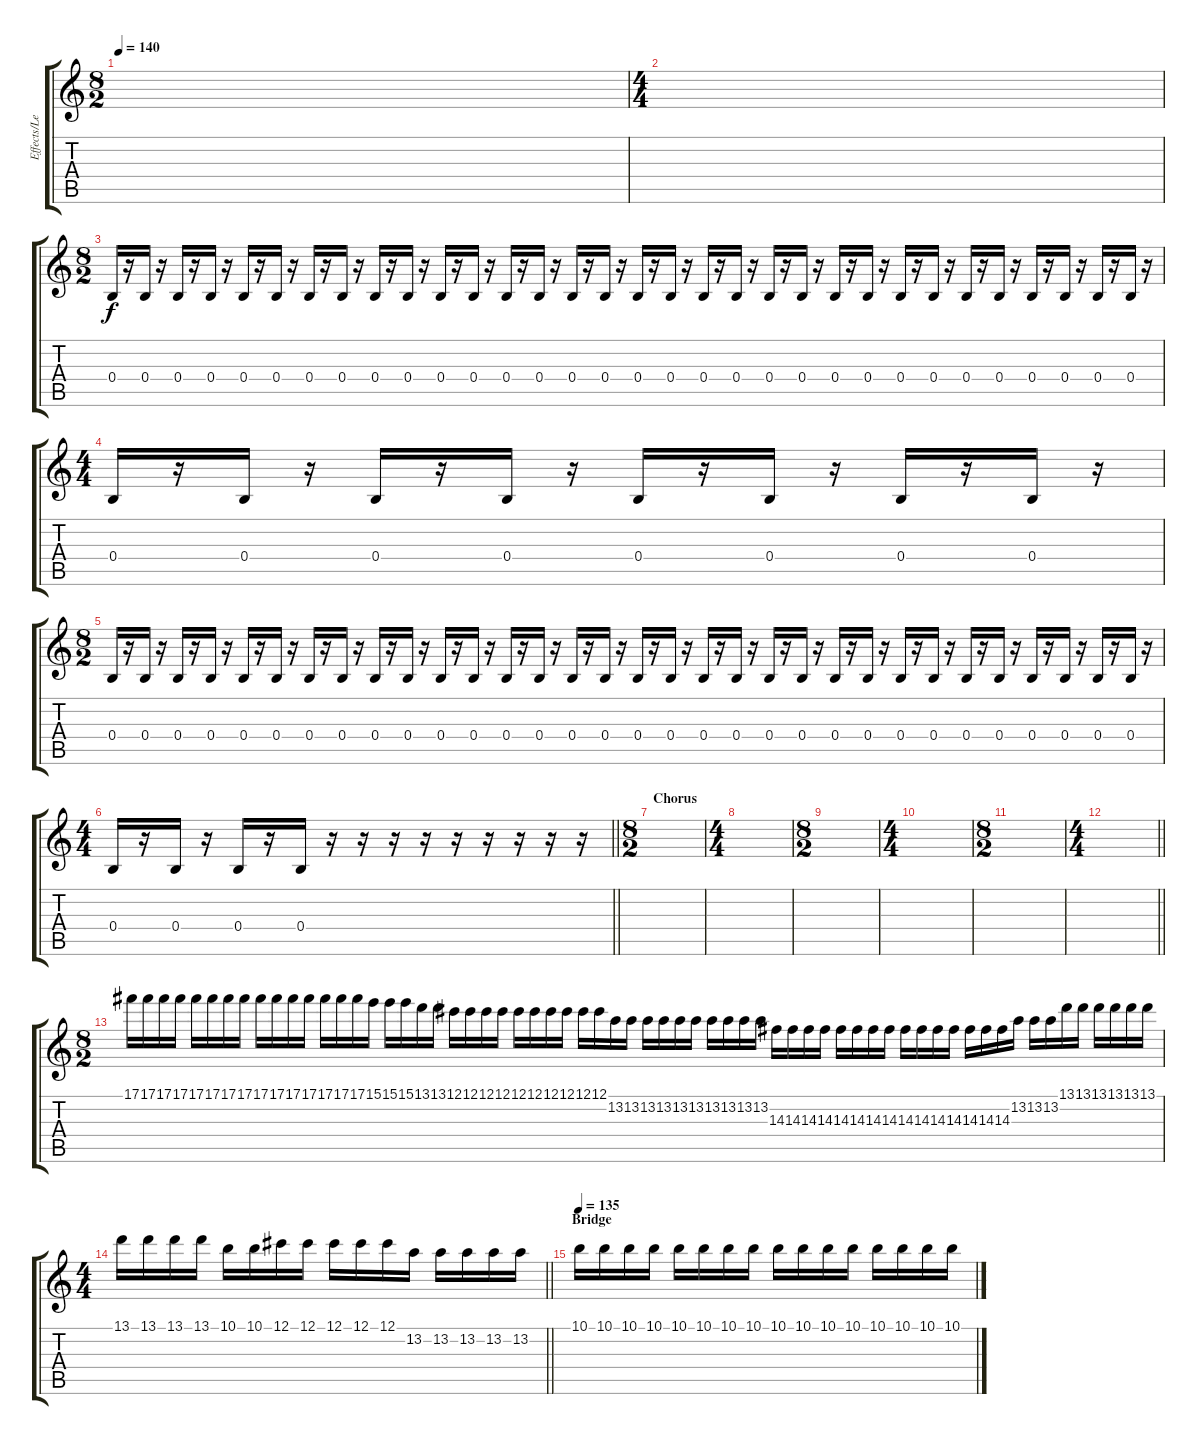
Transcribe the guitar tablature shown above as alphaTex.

\track ("Effects/Leads" "Effects/Le") {instrument distortionguitar}
\staff {score tabs}
\tuning (Db4 Ab3 E3 B2 Gb2 B1) {hide}
\ts (8 2)
\tempo 140
\clef g2
\ks c
|
\ts (4 4)
|
\ts (8 2)
0.4.16{volume 7 balance 0} r.16 0.4.16 r.16 0.4.16 r.16 0.4.16 r.16 0.4.16 r.16 0.4.16 r.16 0.4.16 r.16 0.4.16 r.16 0.4.16 r.16 0.4.16 r.16 0.4.16 r.16 0.4.16 r.16 0.4.16 r.16 0.4.16 r.16 0.4.16 r.16 0.4.16 r.16 0.4.16 r.16 0.4.16 r.16 0.4.16 r.16 0.4.16 r.16 0.4.16 r.16 0.4.16 r.16 0.4.16 r.16 0.4.16 r.16 0.4.16 r.16 0.4.16 r.16 0.4.16 r.16 0.4.16 r.16 0.4.16 r.16 0.4.16 r.16 0.4.16 r.16 0.4.16 r.16 |
\ts (4 4)
0.4.16 r.16 0.4.16 r.16 0.4.16 r.16 0.4.16 r.16 0.4.16 r.16 0.4.16 r.16 0.4.16 r.16 0.4.16 r.16 |
\ts (8 2)
0.4.16 r.16 0.4.16 r.16 0.4.16 r.16 0.4.16 r.16 0.4.16 r.16 0.4.16 r.16 0.4.16 r.16 0.4.16 r.16 0.4.16 r.16 0.4.16 r.16 0.4.16 r.16 0.4.16 r.16 0.4.16 r.16 0.4.16 r.16 0.4.16 r.16 0.4.16 r.16 0.4.16 r.16 0.4.16 r.16 0.4.16 r.16 0.4.16 r.16 0.4.16 r.16 0.4.16 r.16 0.4.16 r.16 0.4.16 r.16 0.4.16 r.16 0.4.16 r.16 0.4.16 r.16 0.4.16 r.16 0.4.16 r.16 0.4.16 r.16 0.4.16 r.16 0.4.16 r.16 |
\ts (4 4)
\barLineRight lightlight
0.4.16 r.16 0.4.16 r.16 0.4.16 r.16 0.4.16 r.16 r.16 r.16 r.16 r.16 r.16 r.16 r.16 r.16 |
\ts (8 2)
\section ("" "Chorus")
|
\ts (4 4)
|
\ts (8 2)
|
\ts (4 4)
|
\ts (8 2)
|
\ts (4 4)
\barLineRight lightlight
|
\ts (8 2)
17.1.16{volume 11 balance 8} 17.1.16 17.1.16 17.1.16 17.1.16 17.1.16 17.1.16 17.1.16 17.1.16 17.1.16 17.1.16 17.1.16 17.1.16 17.1.16 17.1.16 15.1.16 15.1.16 15.1.16 13.1.16 13.1.16 12.1.16 12.1.16 12.1.16 12.1.16 12.1.16 12.1.16 12.1.16 12.1.16 12.1.16 12.1.16 13.2.16 13.2.16 13.2.16 13.2.16 13.2.16 13.2.16 13.2.16 13.2.16 13.2.16 13.2.16 14.3.16 14.3.16 14.3.16 14.3.16 14.3.16 14.3.16 14.3.16 14.3.16 14.3.16 14.3.16 14.3.16 14.3.16 14.3.16 14.3.16 14.3.16 13.2.16 13.2.16 13.2.16 13.1.16 13.1.16 13.1.16 13.1.16 13.1.16 13.1.16 |
\ts (4 4)
\barLineRight lightlight
13.1.16 13.1.16 13.1.16 13.1.16 10.1.16 10.1.16 12.1.16 12.1.16 12.1.16 12.1.16 12.1.16 13.2.16 13.2.16 13.2.16 13.2.16 13.2.16 |
\section ("" "Bridge")
\tempo 135
10.1.16{volume 0} 10.1.16 10.1.16 10.1.16 10.1.16 10.1.16 10.1.16 10.1.16 10.1.16 10.1.16 10.1.16 10.1.16 10.1.16 10.1.16 10.1.16 10.1.16
